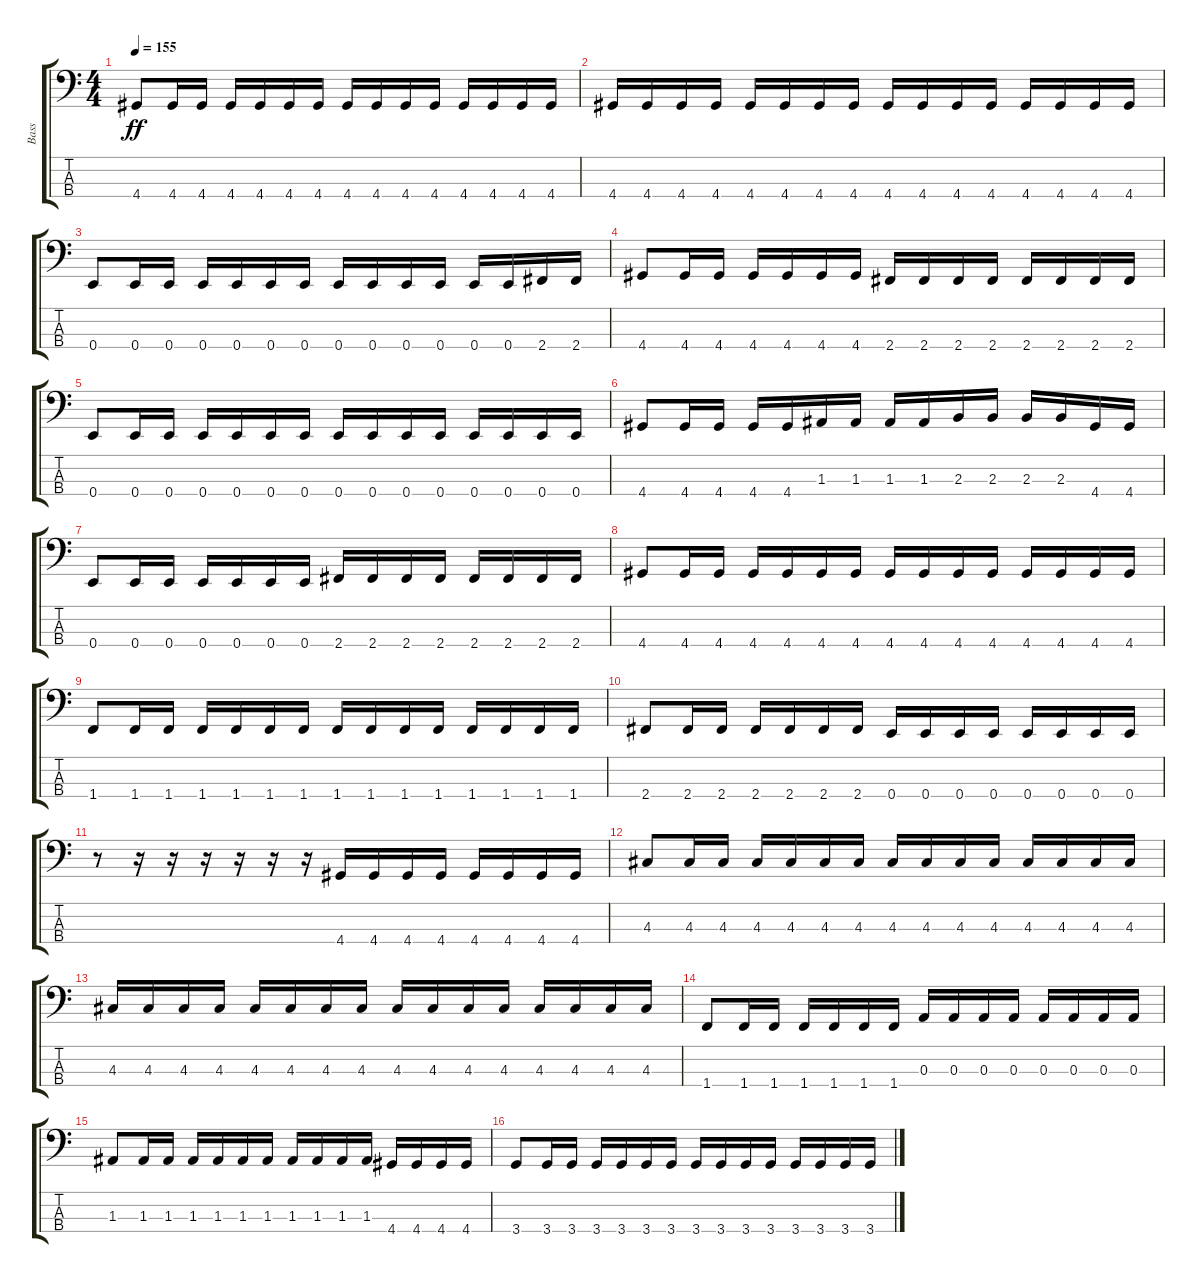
\track ("Bass" "Bass") {instrument electricbasspick}
\staff {score tabs}
\tuning (G2 D2 A1 E1) {hide}
\ts (4 4)
\tempo 155
\clef f4
\ks c
4.4.8{dy ff} 4.4.16 4.4.16 4.4.16 4.4.16 4.4.16 4.4.16 4.4.16 4.4.16 4.4.16 4.4.16 4.4.16 4.4.16 4.4.16 4.4.16 |
4.4.16 4.4.16 4.4.16 4.4.16 4.4.16 4.4.16 4.4.16 4.4.16 4.4.16 4.4.16 4.4.16 4.4.16 4.4.16 4.4.16 4.4.16 4.4.16 |
0.4.8 0.4.16 0.4.16 0.4.16 0.4.16 0.4.16 0.4.16 0.4.16 0.4.16 0.4.16 0.4.16 0.4.16 0.4.16 2.4.16 2.4.16 |
4.4.8 4.4.16 4.4.16 4.4.16 4.4.16 4.4.16 4.4.16 2.4.16 2.4.16 2.4.16 2.4.16 2.4.16 2.4.16 2.4.16 2.4.16 |
0.4.8 0.4.16 0.4.16 0.4.16 0.4.16 0.4.16 0.4.16 0.4.16 0.4.16 0.4.16 0.4.16 0.4.16 0.4.16 0.4.16 0.4.16 |
4.4.8 4.4.16 4.4.16 4.4.16 4.4.16 1.3.16 1.3.16 1.3.16 1.3.16 2.3.16 2.3.16 2.3.16 2.3.16 4.4.16 4.4.16 |
0.4.8 0.4.16 0.4.16 0.4.16 0.4.16 0.4.16 0.4.16 2.4.16 2.4.16 2.4.16 2.4.16 2.4.16 2.4.16 2.4.16 2.4.16 |
4.4.8 4.4.16 4.4.16 4.4.16 4.4.16 4.4.16 4.4.16 4.4.16 4.4.16 4.4.16 4.4.16 4.4.16 4.4.16 4.4.16 4.4.16 |
1.4.8 1.4.16 1.4.16 1.4.16 1.4.16 1.4.16 1.4.16 1.4.16 1.4.16 1.4.16 1.4.16 1.4.16 1.4.16 1.4.16 1.4.16 |
2.4.8 2.4.16 2.4.16 2.4.16 2.4.16 2.4.16 2.4.16 0.4.16 0.4.16 0.4.16 0.4.16 0.4.16 0.4.16 0.4.16 0.4.16 |
r.8 r.16 r.16 r.16 r.16 r.16 r.16 4.4.16 4.4.16 4.4.16 4.4.16 4.4.16 4.4.16 4.4.16 4.4.16 |
4.3.8 4.3.16 4.3.16 4.3.16 4.3.16 4.3.16 4.3.16 4.3.16 4.3.16 4.3.16 4.3.16 4.3.16 4.3.16 4.3.16 4.3.16 |
4.3.16 4.3.16 4.3.16 4.3.16 4.3.16 4.3.16 4.3.16 4.3.16 4.3.16 4.3.16 4.3.16 4.3.16 4.3.16 4.3.16 4.3.16 4.3.16 |
1.4.8 1.4.16 1.4.16 1.4.16 1.4.16 1.4.16 1.4.16 0.3.16 0.3.16 0.3.16 0.3.16 0.3.16 0.3.16 0.3.16 0.3.16 |
1.3.8 1.3.16 1.3.16 1.3.16 1.3.16 1.3.16 1.3.16 1.3.16 1.3.16 1.3.16 1.3.16 4.4.16 4.4.16 4.4.16 4.4.16 |
3.4.8 3.4.16 3.4.16 3.4.16 3.4.16 3.4.16 3.4.16 3.4.16 3.4.16 3.4.16 3.4.16 3.4.16 3.4.16 3.4.16 3.4.16
